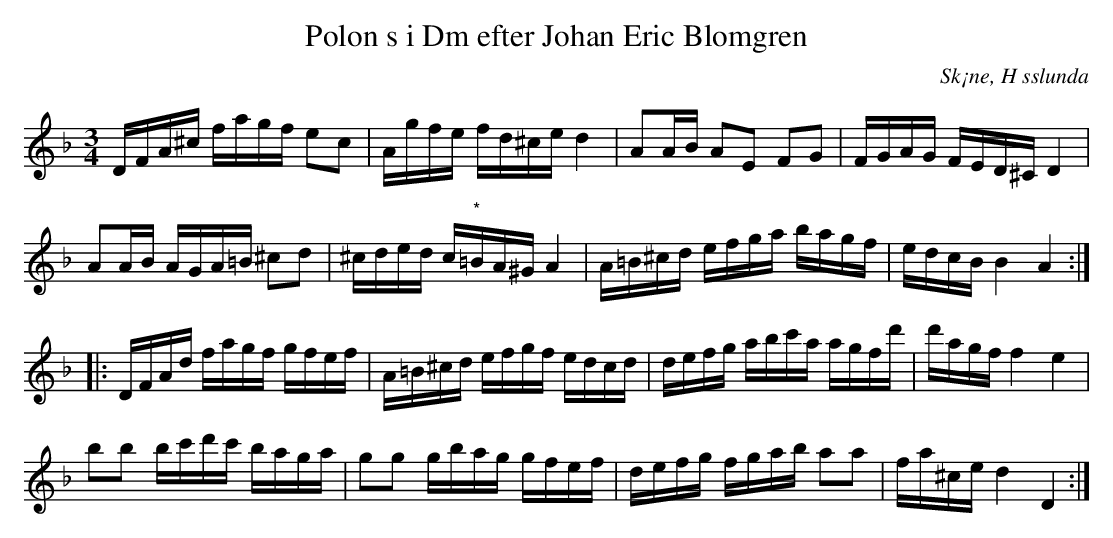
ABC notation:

X:1
T:Polon s i Dm efter Johan Eric Blomgren
O:Sk¡ne, H sslunda
M:3/4
L:1/16
K:Dm
DFA^c fagf e2c2 | Agfe fd^ce d4 | A2AB A2E2 F2G2 | FGAG FED^C D4 |
A2AB AGA=B ^c2d2 | ^cded c"^*"=BA^G A4 | A=B^cd efga bagf | edcB B4 A4 ::
DFAd fagf gfef | A=B^cd efgf edcd | defg abc'a agfd' | d'agf f4 e4 |
b2b2 bc'd'c' baga | g2g2 gbag gfef | defg fgab a2a2 | fa^ce d4 D4 :|
